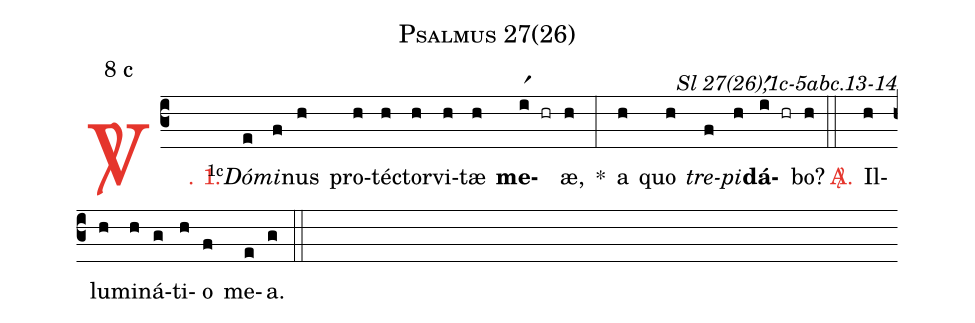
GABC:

name: Psalmus 27(26);
mode: 8;
mode-differentia: c;
commentary: Sl 27(26),1c-5abc.13-14;
%%
(c3)

<c><sp>V/</sp>. 1.</c>() <v>\VSup{1c}</v><i>Dó</i>(e)<i>mi</i>(f)nus(h) pro(h)téc(h)tor(h)vi(h)tæ(h) <b>me</b>(ir1 hr)æ,(h) *(:) a(h) quo(h) <i>tre</i>(f)<i>pi</i>(h)<b>dá</b>(ir1 hr)bo?(h)

(::)

<nlba><c><sp>A/</sp>.</c>() Il</nlba>(h)lu(h)mi(h)ná(g)ti(h)o(f) me(e)a.(g)

(::)
